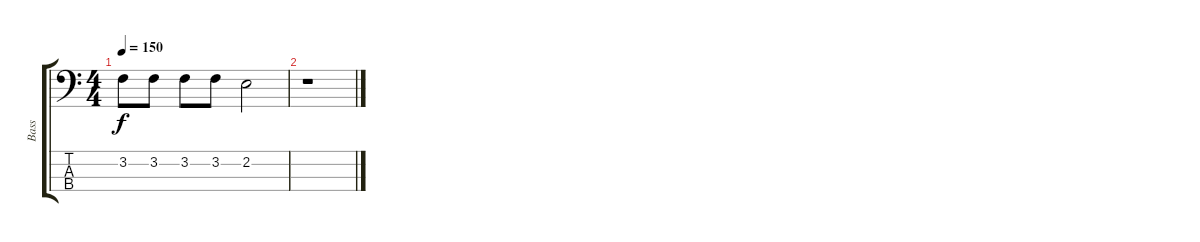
\track ("Bass" "Bass") {instrument electricbasspick}
\staff {score tabs}
\tuning (G2 D2 A1 E1) {hide}
\ts (4 4)
\tempo 150
\clef f4
\ks c
3.2.8{dy f} 3.2.8 3.2.8 3.2.8 2.2.2 |
r.1
